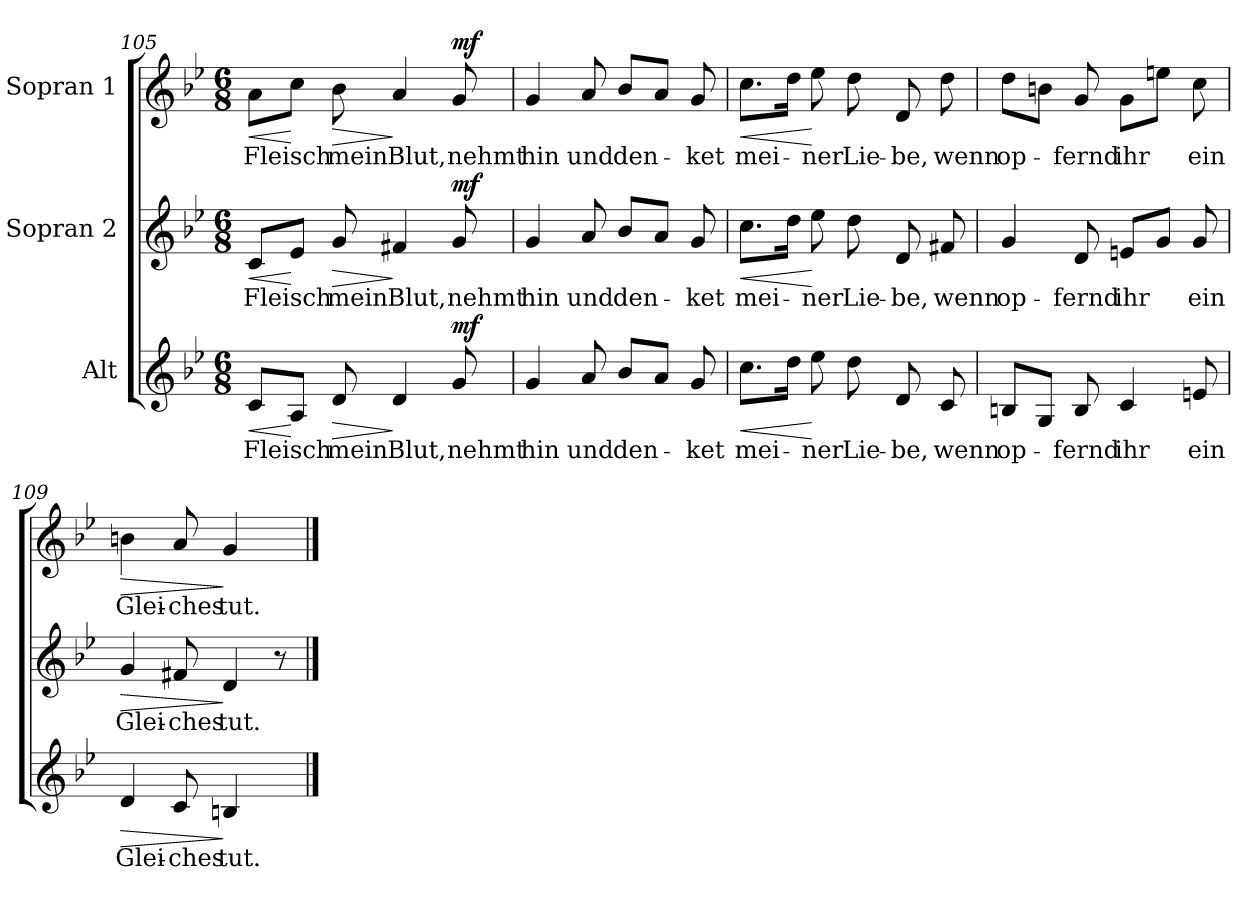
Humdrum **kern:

**kern	**text	**dynam	**kern	**text	**dynam	**kern	**text	**dynam
*part3	*part3	*part3	*part2	*part2	*part2	*part1	*part1	*part1
*staff3	*staff3	*staff3	*staff2	*staff2	*staff2	*staff1	*staff1	*staff1
*I"Alt	*	*	*I"Sopran 2	*	*	*I"Sopran 1	*	*
*clefG2	*	*	*clefG2	*	*	*clefG2	*	*
*k[b-e-]	*	*	*k[b-e-]	*	*	*k[b-e-]	*	*
*B-:	*	*	*B-:	*	*	*B-:	*	*
*M6/8	*	*	*M6/8	*	*	*M6/8	*	*
=105	=105	=105	=105	=105	=105	=105	=105	=105
!	!LO:LY:b	!LO:HP:b	!	!LO:LY:b	!LO:HP:b	!	!LO:LY:b	!LO:HP:b
8c/L	Fleisch	<	8c/L	Fleisch	<	8a\L	Fleisch	<
8A/J	.	[	8e-/J	.	[	8cc\J	.	[
!	!LO:LY:b	!LO:HP:b	!	!LO:LY:b	!LO:HP:b	!	!LO:LY:b	!LO:HP:b
8d/	mein	>	8g/	mein	>	8b-\	mein	>
!	!LO:LY:b	!	!	!LO:LY:b	!	!	!LO:LY:b	!
4d/	Blut,	]	4f#X/	Blut,	]	4a/	Blut,	]
!	!LO:LY:b	!LO:DY:a	!	!LO:LY:b	!LO:DY:a	!	!LO:LY:b	!LO:DY:a
8g/	nehmt	mf	8g/	nehmt	mf	8g/	nehmt	mf
!!LO:LB:g=z
=106	=106	=106	=106	=106	=106	=106	=106	=106
!	!LO:LY:b	!	!	!LO:LY:b	!	!	!LO:LY:b	!
4g/	hin	.	4g/	hin	.	4g/	hin	.
!	!LO:LY:b	!	!	!LO:LY:b	!	!	!LO:LY:b	!
8a/	und	.	8a/	und	.	8a/	und	.
!	!LO:LY:b	!	!	!LO:LY:b	!	!	!LO:LY:b	!
8b-/L	den-	.	8b-/L	den-	.	8b-/L	den-	.
8a/J	.	.	8a/J	.	.	8a/J	.	.
!	!LO:LY:b	!	!	!LO:LY:b	!	!	!LO:LY:b	!
8g/	-ket	.	8g/	-ket	.	8g/	-ket	.
=107	=107	=107	=107	=107	=107	=107	=107	=107
!	!LO:LY:b	!LO:HP:b	!	!LO:LY:b	!LO:HP:b	!	!LO:LY:b	!LO:HP:b
8.cc\L	mei-	<	8.cc\L	mei-	<	8.cc\L	mei-	<
16dd\Jk	.	.	16dd\Jk	.	.	16dd\Jk	.	.
!	!LO:LY:b	!	!	!LO:LY:b	!	!	!LO:LY:b	!
8ee-\	-ner	[	8ee-\	-ner	[	8ee-\	-ner	[
!	!LO:LY:b	!	!	!LO:LY:b	!	!	!LO:LY:b	!
8dd\	Lie-	.	8dd\	Lie-	.	8dd\	Lie-	.
!	!LO:LY:b	!	!	!LO:LY:b	!	!	!LO:LY:b	!
8d/	-be,	.	8d/	-be,	.	8d/	-be,	.
!	!LO:LY:b	!	!	!LO:LY:b	!	!	!LO:LY:b	!
8c/	wenn	.	8f#X/	wenn	.	8dd\	wenn	.
=108	=108	=108	=108	=108	=108	=108	=108	=108
!	!LO:LY:b	!	!	!LO:LY:b	!	!	!LO:LY:b	!
8Bn/L	op-	.	4g/	op-	.	8dd\L	op-	.
8G/J	.	.	.	.	.	8bn\J	.	.
!	!LO:LY:b	!	!	!LO:LY:b	!	!	!LO:LY:b	!
8B/	-fernd	.	8d/	-fernd	.	8g/	-fernd	.
!	!LO:LY:b	!	!	!LO:LY:b	!	!	!LO:LY:b	!
4c/	ihr	.	8en/L	ihr	.	8g\L	ihr	.
.	.	.	8g/J	.	.	8een\J	.	.
!	!LO:LY:b	!	!	!LO:LY:b	!	!	!LO:LY:b	!
8en/	ein	.	8g/	ein	.	8cc\	ein	.
=109	=109	=109	=109	=109	=109	=109	=109	=109
!	!LO:LY:b	!LO:HP:b	!	!LO:LY:b	!LO:HP:b	!	!LO:LY:b	!LO:HP:b
4d/	Glei-	>	4g/	Glei-	>	4bn\	Glei-	>
!	!LO:LY:b	!	!	!LO:LY:b	!	!	!LO:LY:b	!
8c/	-ches	.	8f#X/	-ches	.	8a/	-ches	.
!	!LO:LY:b	!	!	!LO:LY:b	!	!	!LO:LY:b	!
4Bn/	tut.	]	4d/	tut.	]	4g/	tut.	]
8ryy	.	.	8r	.	.	8ryy	.	.
==	==	==	==	==	==	==	==	==
*-	*-	*-	*-	*-	*-	*-	*-	*-
